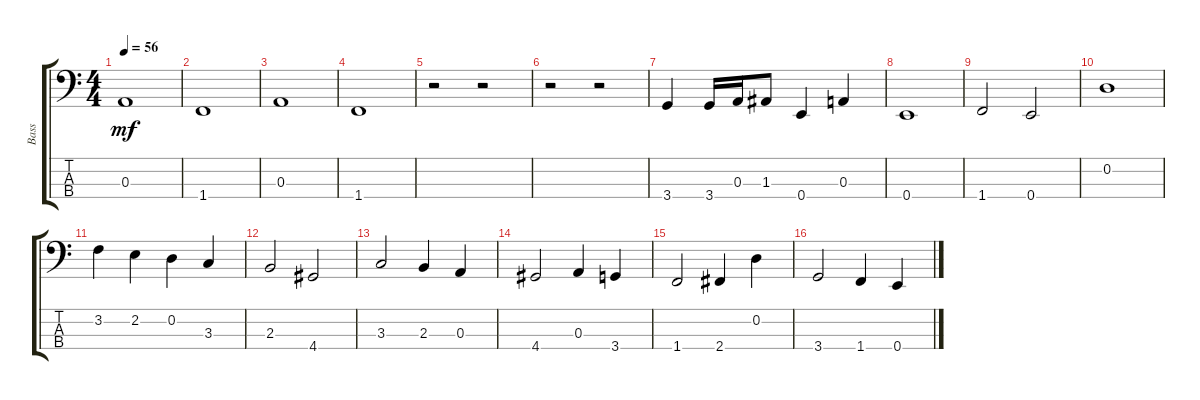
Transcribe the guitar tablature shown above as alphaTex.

\track ("Bass" "Bass") {instrument fretlessbass}
\staff {score tabs}
\tuning (G2 D2 A1 E1) {hide}
\ts (4 4)
\tempo 56
\clef f4
\ks c
0.3.1{dy mf} |
1.4.1 |
0.3.1 |
1.4.1 |
r.2 r.2 |
r.2 r.2 |
3.4.4 3.4.16 0.3.16 1.3.8 0.4.4 0.3.4 |
0.4.1 |
1.4.2 0.4.2 |
0.2.1 |
3.2.4 2.2.4 0.2.4 3.3.4 |
2.3.2 4.4.2 |
3.3.2 2.3.4 0.3.4 |
4.4.2 0.3.4 3.4.4 |
1.4.2 2.4.4 0.2.4 |
3.4.2 1.4.4 0.4.4
